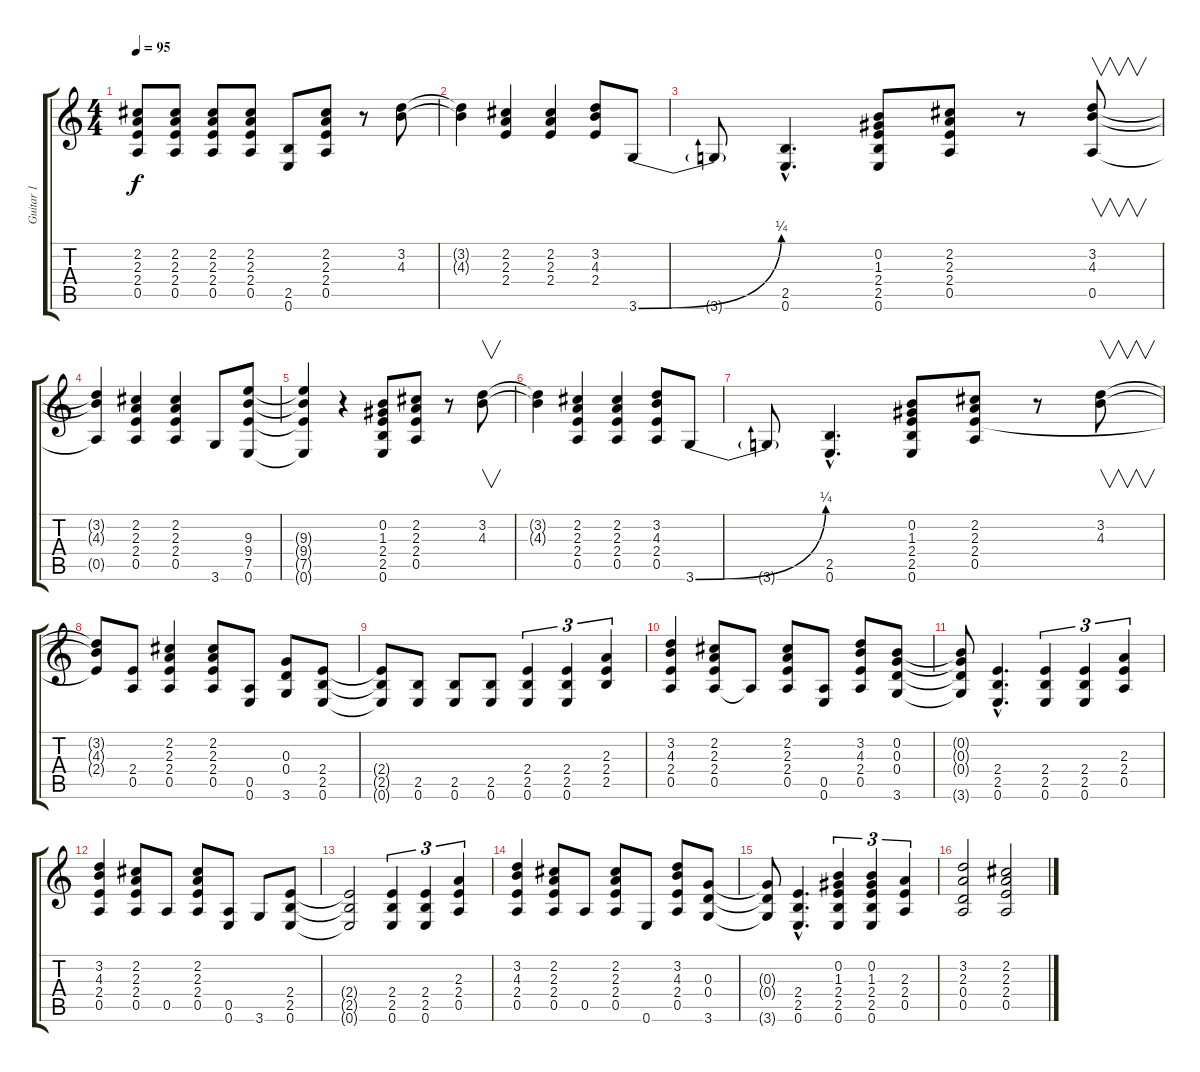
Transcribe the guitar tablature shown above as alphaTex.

\track ("Guitar 1" "Guitar 1") {instrument overdrivenguitar}
\staff {score tabs}
\tuning (E4 B3 G3 D3 A2 E2) {hide}
\ts (4 4)
\tempo 95
\clef g2
\ks c
(2.2 2.3 2.4 0.5).8{dy f} (2.2 2.3 2.4 0.5).8 (2.2 2.3 2.4 0.5).8 (2.2 2.3 2.4 0.5).8 (2.5 0.6).8 (2.2 2.3 2.4 0.5).8 r.8 (3.2 4.3).8 |
(3.2{t} 4.3{t}).4 (2.2 2.3 2.4).4 (2.2 2.3 2.4).4 (3.2 4.3 2.4).8 3.6{be (bend 0 0 60 1)}.8 |
3.6{t}.8 (2.5{hac} 0.6{hac}).4{d} (0.2 1.3 2.4 2.5 0.6).8 (2.2 2.3 2.4 0.5).8 r.8 (3.2 4.3 0.5).8{v} |
(3.2{t} 4.3{t} 0.5{t}).4 (2.2 2.3 2.4 0.5).4 (2.2 2.3 2.4 0.5).4 3.6.8 (9.3 9.4 7.5 0.6).8 |
(9.3{t} 9.4{t} 7.5{t} 0.6{t}).4 r.4 (0.2 1.3 2.4 2.5 0.6).8 (2.2 2.3 2.4 0.5).8 r.8 (3.2 4.3).8{v} |
(3.2{t} 4.3{t}).4 (2.2 2.3 2.4 0.5).4 (2.2 2.3 2.4 0.5).4 (3.2 4.3 2.4 0.5).8 3.6{be (bend 0 0 60 1)}.8 |
3.6{t}.8 (2.5{hac} 0.6{hac}).4{d} (0.2 1.3 2.4 2.5 0.6).8 (2.2 2.3 2.4 0.5).8 r.8 (3.2 4.3).8{v} |
(3.2{t} 4.3{t} 2.4{t}).8 (2.4 0.5).8 (2.2 2.3 2.4 0.5).4 (2.2 2.3 2.4 0.5).8 (0.5 0.6).8 (0.3 0.4 3.6).8 (2.4 2.5 0.6).8 |
(2.4{t} 2.5{t} 0.6{t}).8 (2.5 0.6).8 (2.5 0.6).8 (2.5 0.6).8 (2.4 2.5 0.6).4{tu (3 2)} (2.4 2.5 0.6).4{tu (3 2)} (2.3 2.4 2.5).4{tu (3 2)} |
(3.2 4.3 2.4 0.5).4 (2.2 2.3 2.4 0.5).8 0.5{t}.8 (2.2 2.3 2.4 0.5).8 (0.5 0.6).8 (3.2 4.3 2.4 0.5).8 (0.2 0.3 0.4 3.6).8 |
(0.2{t} 0.3{t} 0.4{t} 3.6{t}).8 (2.4{hac} 2.5{hac} 0.6{hac}).4{d} (2.4 2.5 0.6).4{tu (3 2)} (2.4 2.5 0.6).4{tu (3 2)} (2.3 2.4 0.5).4{tu (3 2)} |
(3.2 4.3 2.4 0.5).4 (2.2 2.3 2.4 0.5).8 0.5.8 (2.2 2.3 2.4 0.5).8 (0.5 0.6).8 3.6.8 (2.4 2.5 0.6).8 |
(2.4{t} 2.5{t} 0.6{t}).2 (2.4 2.5 0.6).4{tu (3 2)} (2.4 2.5 0.6).4{tu (3 2)} (2.3 2.4 0.5).4{tu (3 2)} |
(3.2 4.3 2.4 0.5).4 (2.2 2.3 2.4 0.5).8 0.5.8 (2.2 2.3 2.4 0.5).8 0.6.8 (3.2 4.3 2.4 0.5).8 (0.3 0.4 3.6).8 |
(0.3{t} 0.4{t} 3.6{t}).8 (2.4{hac} 2.5{hac} 0.6{hac}).4{d} (0.2 1.3 2.4 2.5 0.6).4{tu (3 2)} (0.2 1.3 2.4 2.5 0.6).4{tu (3 2)} (2.3 2.4 0.5).4{tu (3 2)} |
(3.2 2.3 0.4 0.5).2 (2.2 2.3 2.4 0.5).2
